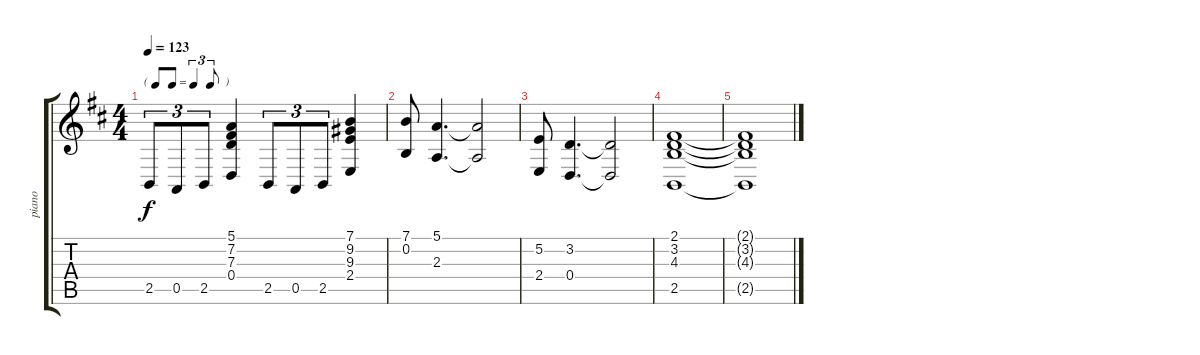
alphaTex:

\track ("piano " "piano ") {instrument brightacousticpiano}
\staff {score tabs}
\tuning (E4 B3 G3 D3 A2 E2) {hide}
\ts (4 4)
\tf triplet8th
\tempo 123
\clef g2
\ks d
2.5.8{tu (3 2) dy f} 0.5.8{tu (3 2)} 2.5.8{tu (3 2)} (5.1 7.2 7.3 0.4).4 2.5.8{tu (3 2)} 0.5.8{tu (3 2)} 2.5.8{tu (3 2)} (7.1 9.2 9.3 2.4).4 |
(7.1 0.2).8 (5.1 2.3).4{d} (5.1{t} 2.3{t}).2 |
(5.2 2.4).8 (3.2 0.4).4{d} (3.2{t} 0.4{t}).2 |
(2.1 3.2 4.3 2.5).1 |
(2.1{t} 3.2{t} 4.3{t} 2.5{t}).1{volume 1}
